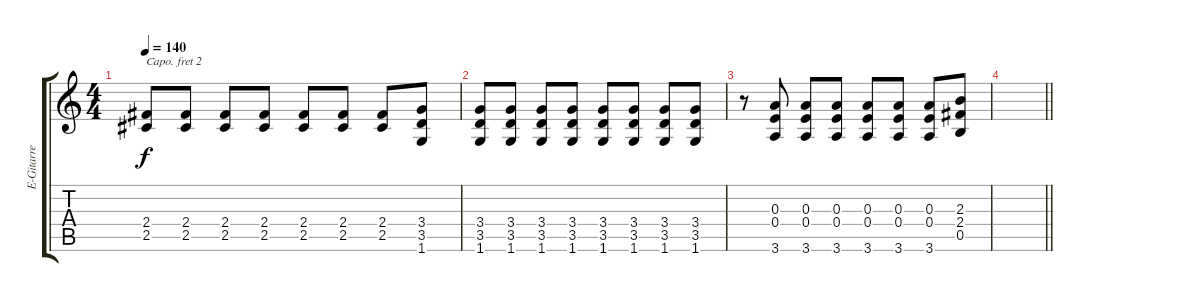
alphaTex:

\track ("E-Gitarre Clean" "E-Gitarre ") {instrument electricguitarclean}
\staff {score tabs}
\capo 2
\tuning (E4 B3 G3 D3 A2 E2) {hide}
\ts (4 4)
\tempo 140
\clef g2
\ks c
(2.4 2.5).8{dy f} (2.4 2.5).8 (2.4 2.5).8 (2.4 2.5).8 (2.4 2.5).8 (2.4 2.5).8 (2.4 2.5).8 (3.4 3.5 1.6).8 |
(3.4 3.5 1.6).8 (3.4 3.5 1.6).8 (3.4 3.5 1.6).8 (3.4 3.5 1.6).8 (3.4 3.5 1.6).8 (3.4 3.5 1.6).8 (3.4 3.5 1.6).8 (3.4 3.5 1.6).8 |
r.8 (0.3 0.4 3.6).8 (0.3 0.4 3.6).8 (0.3 0.4 3.6).8 (0.3 0.4 3.6).8 (0.3 0.4 3.6).8 (0.3 0.4 3.6).8 (2.3 2.4 0.5).8 |
\barLineRight lightlight
